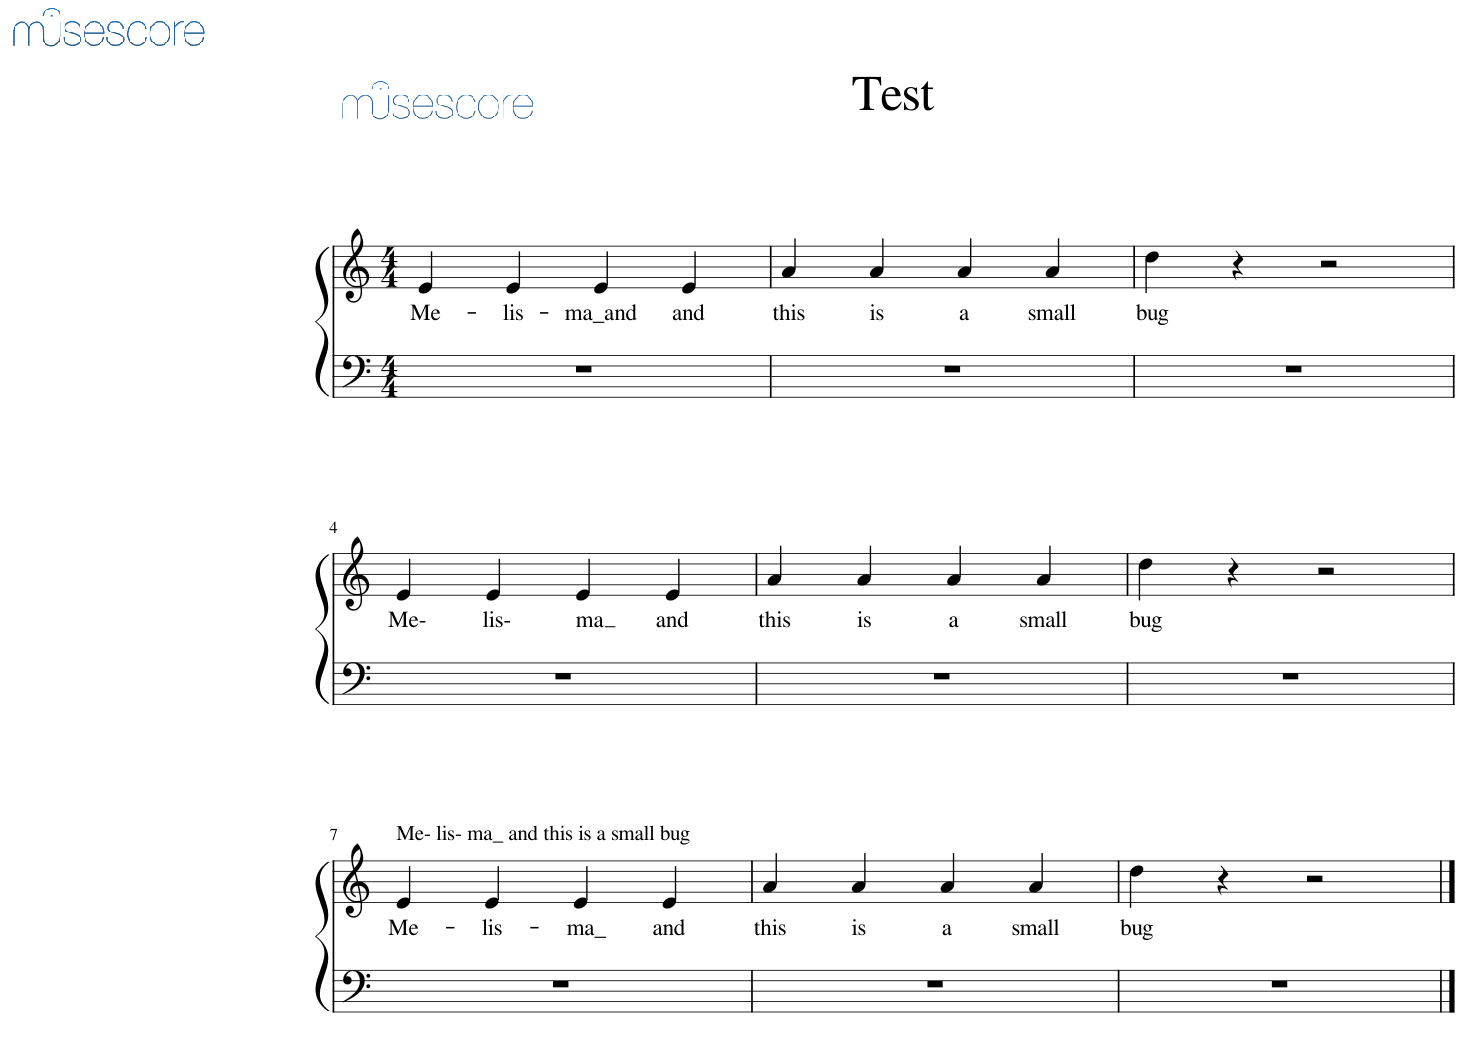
**kern	**kern	**text
*part1	*part1	*part1
*staff2	*staff1	*staff1
*I"Piano	*	*
*I'Pno.	*	*
*clefF4	*clefG2	*
*k[]	*k[]	*
*M4/4	*M4/4	*
=1	=1	=1
!	!	!LO:LY:b
1r	4e/	Me-
!	!	!LO:LY:b
.	4e/	-lis-
!	!	!LO:LY:b
.	4e/	-ma_and
!	!	!LO:LY:b
.	4e/	and
=2	=2	=2
!	!	!LO:LY:b
1r	4a/	this
!	!	!LO:LY:b
.	4a/	is
!	!	!LO:LY:b
.	4a/	a
!	!	!LO:LY:b
.	4a/	small
=3	=3	=3
!	!	!LO:LY:b
1r	4dd\	bug
.	4r	.
.	2r	.
!!LO:LB:g=z
=4	=4	=4
!	!	!LO:LY:b
1r	4e/	Me-
!	!	!LO:LY:b
.	4e/	lis-
!	!	!LO:LY:b
.	4e/	ma
!	!	!LO:LY:b
.	4e/	and
=5	=5	=5
!	!	!LO:LY:b
1r	4a/	this
!	!	!LO:LY:b
.	4a/	is
!	!	!LO:LY:b
.	4a/	a
!	!	!LO:LY:b
.	4a/	small
=6	=6	=6
!	!	!LO:LY:b
1r	4dd\	bug
.	4r	.
.	2r	.
!!LO:LB:g=z
=7	=7	=7
!	!LO:TX:a:t=Me- lis- ma_ and this is a small bug	!
!	!	!LO:LY:b
1r	4e/	Me-
!	!	!LO:LY:b
.	4e/	-lis-
!	!	!LO:LY:b
.	4e/	-ma_
!	!	!LO:LY:b
.	4e/	and
=8	=8	=8
!	!	!LO:LY:b
1r	4a/	this
!	!	!LO:LY:b
.	4a/	is
!	!	!LO:LY:b
.	4a/	a
!	!	!LO:LY:b
.	4a/	small
=9	=9	=9
!	!	!LO:LY:b
1r	4dd\	bug
.	4r	.
.	2r	.
==	==	==
*-	*-	*-
